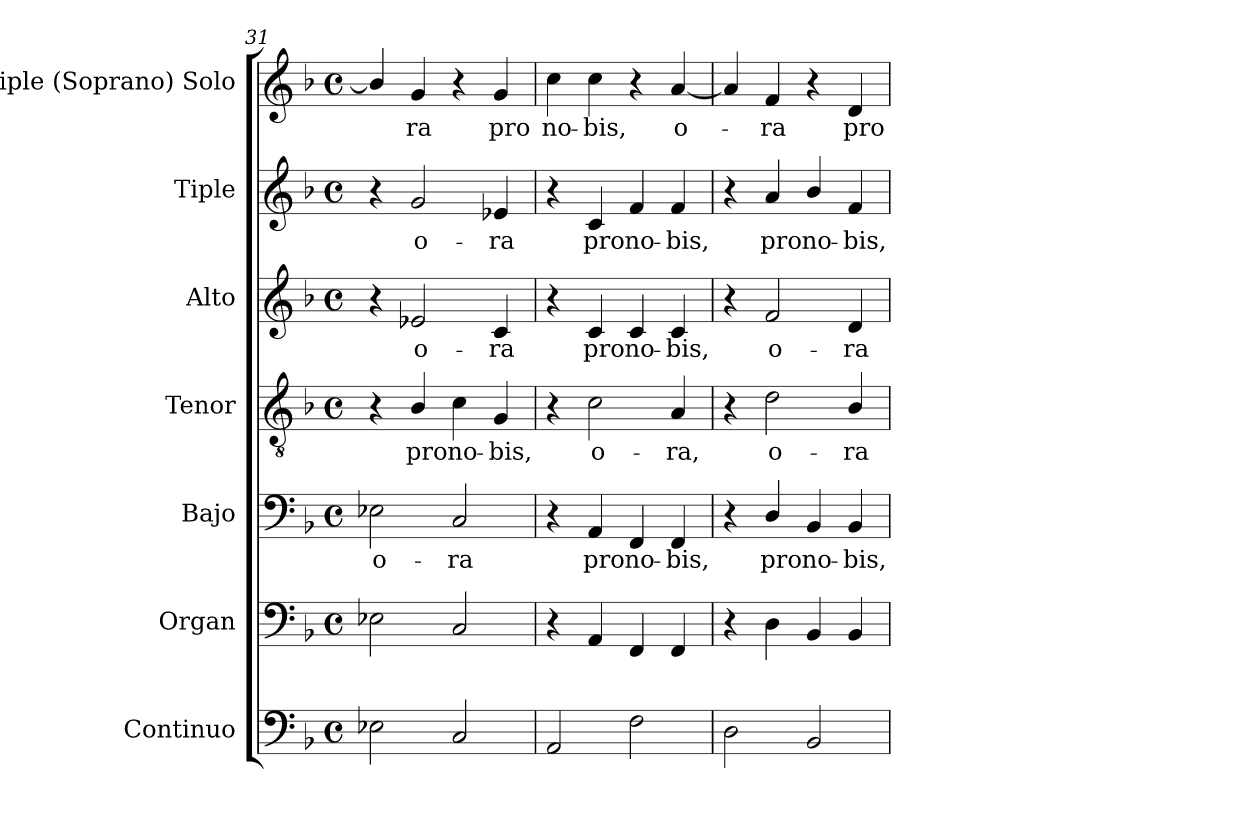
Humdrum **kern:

**kern	**kern	**kern	**text	**kern	**text	**kern	**text	**kern	**text	**kern	**text
*part7	*part6	*part5	*part5	*part4	*part4	*part3	*part3	*part2	*part2	*part1	*part1
*staff7	*staff6	*staff5	*staff5	*staff4	*staff4	*staff3	*staff3	*staff2	*staff2	*staff1	*staff1
*I"Continuo	*I"Organ	*I"Bajo	*	*I"Tenor	*	*I"Alto	*	*I"Tiple	*	*I"Tiple (Soprano) Solo	*
*I'Cont.	*I'Organ	*I'B.	*	*I'T.	*	*I'A.	*	*	*	*I'S. Solo	*
*clefF4	*clefF4	*clefF4	*	*clefGv2	*	*clefG2	*	*clefG2	*	*clefG2	*
*	*	*	*	*ITrd7c12	*	*	*	*	*	*	*
*k[b-]	*k[b-]	*k[b-]	*	*k[b-]	*	*k[b-]	*	*k[b-]	*	*k[b-]	*
*F:	*F:	*F:	*	*F:	*	*F:	*	*F:	*	*F:	*
*M4/4	*M4/4	*M4/4	*	*M4/4	*	*M4/4	*	*M4/4	*	*M4/4	*
*met(c)	*met(c)	*met(c)	*	*met(c)	*	*met(c)	*	*met(c)	*	*met(c)	*
=31	=31	=31	=31	=31	=31	=31	=31	=31	=31	=31	=31
!	!	!	!LO:LY:b:color=#000000	!	!	!	!	!	!	!	!
2E-Xi\	2E-Xi\	2E-Xi\	o-	4r	.	4r	.	4r	.	4b-i/]	.
!	!	!	!	!	!LO:LY:b:color=#000000	!	!	!	!	!	!
!	!	!	!	!	!	!	!LO:LY:b:color=#000000	!	!	!	!
!	!	!	!	!	!	!	!	!	!LO:LY:b:color=#000000	!	!
!	!	!	!	!	!	!	!	!	!	!	!LO:LY:b:color=#000000
.	.	.	.	4BB-i/	pro	2e-Xi/	o-	2gi/	o-	4gi/	-ra
!	!	!	!LO:LY:b:color=#000000	!	!	!	!	!	!	!	!
!	!	!	!	!	!LO:LY:b:color=#000000	!	!	!	!	!	!
2Ci/	2Ci/	2Ci/	-ra	4Ci\	no-	.	.	.	.	4r	.
!	!	!	!	!	!LO:LY:b:color=#000000	!	!	!	!	!	!
!	!	!	!	!	!	!	!LO:LY:b:color=#000000	!	!	!	!
!	!	!	!	!	!	!	!	!	!LO:LY:b:color=#000000	!	!
!	!	!	!	!	!	!	!	!	!	!	!LO:LY:b:color=#000000
.	.	.	.	4GGi/	-bis,	4ci/	-ra	4e-Xi/	-ra	4gi/	pro
=32	=32	=32	=32	=32	=32	=32	=32	=32	=32	=32	=32
!	!	!	!	!	!	!	!	!	!	!	!LO:LY:b:color=#000000
2AAi/	4r	4r	.	4r	.	4r	.	4r	.	4cci\	no-
!	!	!	!LO:LY:b:color=#000000	!	!	!	!	!	!	!	!
!	!	!	!	!	!LO:LY:b:color=#000000	!	!	!	!	!	!
!	!	!	!	!	!	!	!LO:LY:b:color=#000000	!	!	!	!
!	!	!	!	!	!	!	!	!	!LO:LY:b:color=#000000	!	!
!	!	!	!	!	!	!	!	!	!	!	!LO:LY:b:color=#000000
.	4AAi/	4AAi/	pro	2Ci\	o-	4ci/	pro	4ci/	pro	4cci\	-bis,
!	!	!	!LO:LY:b:color=#000000	!	!	!	!	!	!	!	!
!	!	!	!	!	!	!	!LO:LY:b:color=#000000	!	!	!	!
!	!	!	!	!	!	!	!	!	!LO:LY:b:color=#000000	!	!
2Fi\	4FFi/	4FFi/	no-	.	.	4ci/	no-	4fi/	no-	4r	.
!	!	!	!LO:LY:b:color=#000000	!	!	!	!	!	!	!	!
!	!	!	!	!	!LO:LY:b:color=#000000	!	!	!	!	!	!
!	!	!	!	!	!	!	!LO:LY:b:color=#000000	!	!	!	!
!	!	!	!	!	!	!	!	!	!LO:LY:b:color=#000000	!	!
!	!	!	!	!	!	!	!	!	!	!	!LO:LY:b:color=#000000
.	4FFi/	4FFi/	-bis,	4AAi/	-ra,	4ci/	-bis,	4fi/	-bis,	[4ai/	o-
=33	=33	=33	=33	=33	=33	=33	=33	=33	=33	=33	=33
2Di\	4r	4r	.	4r	.	4r	.	4r	.	4ai/]	.
!	!	!	!LO:LY:b:color=#000000	!	!	!	!	!	!	!	!
!	!	!	!	!	!LO:LY:b:color=#000000	!	!	!	!	!	!
!	!	!	!	!	!	!	!LO:LY:b:color=#000000	!	!	!	!
!	!	!	!	!	!	!	!	!	!LO:LY:b:color=#000000	!	!
!	!	!	!	!	!	!	!	!	!	!	!LO:LY:b:color=#000000
.	4Di\	4Di/	pro	2Di\	o-	2fi/	o-	4ai/	pro	4fi/	-ra
!	!	!	!LO:LY:b:color=#000000	!	!	!	!	!	!	!	!
!	!	!	!	!	!	!	!	!	!LO:LY:b:color=#000000	!	!
2BB-i/	4BB-i/	4BB-i/	no-	.	.	.	.	4b-i/	no-	4r	.
!	!	!	!LO:LY:b:color=#000000	!	!	!	!	!	!	!	!
!	!	!	!	!	!LO:LY:b:color=#000000	!	!	!	!	!	!
!	!	!	!	!	!	!	!LO:LY:b:color=#000000	!	!	!	!
!	!	!	!	!	!	!	!	!	!LO:LY:b:color=#000000	!	!
!	!	!	!	!	!	!	!	!	!	!	!LO:LY:b:color=#000000
.	4BB-i/	4BB-i/	-bis,	4BB-i/	-ra	4di/	-ra	4fi/	-bis,	4di/	pro
=	=	=	=	=	=	=	=	=	=	=	=
*-	*-	*-	*-	*-	*-	*-	*-	*-	*-	*-	*-
